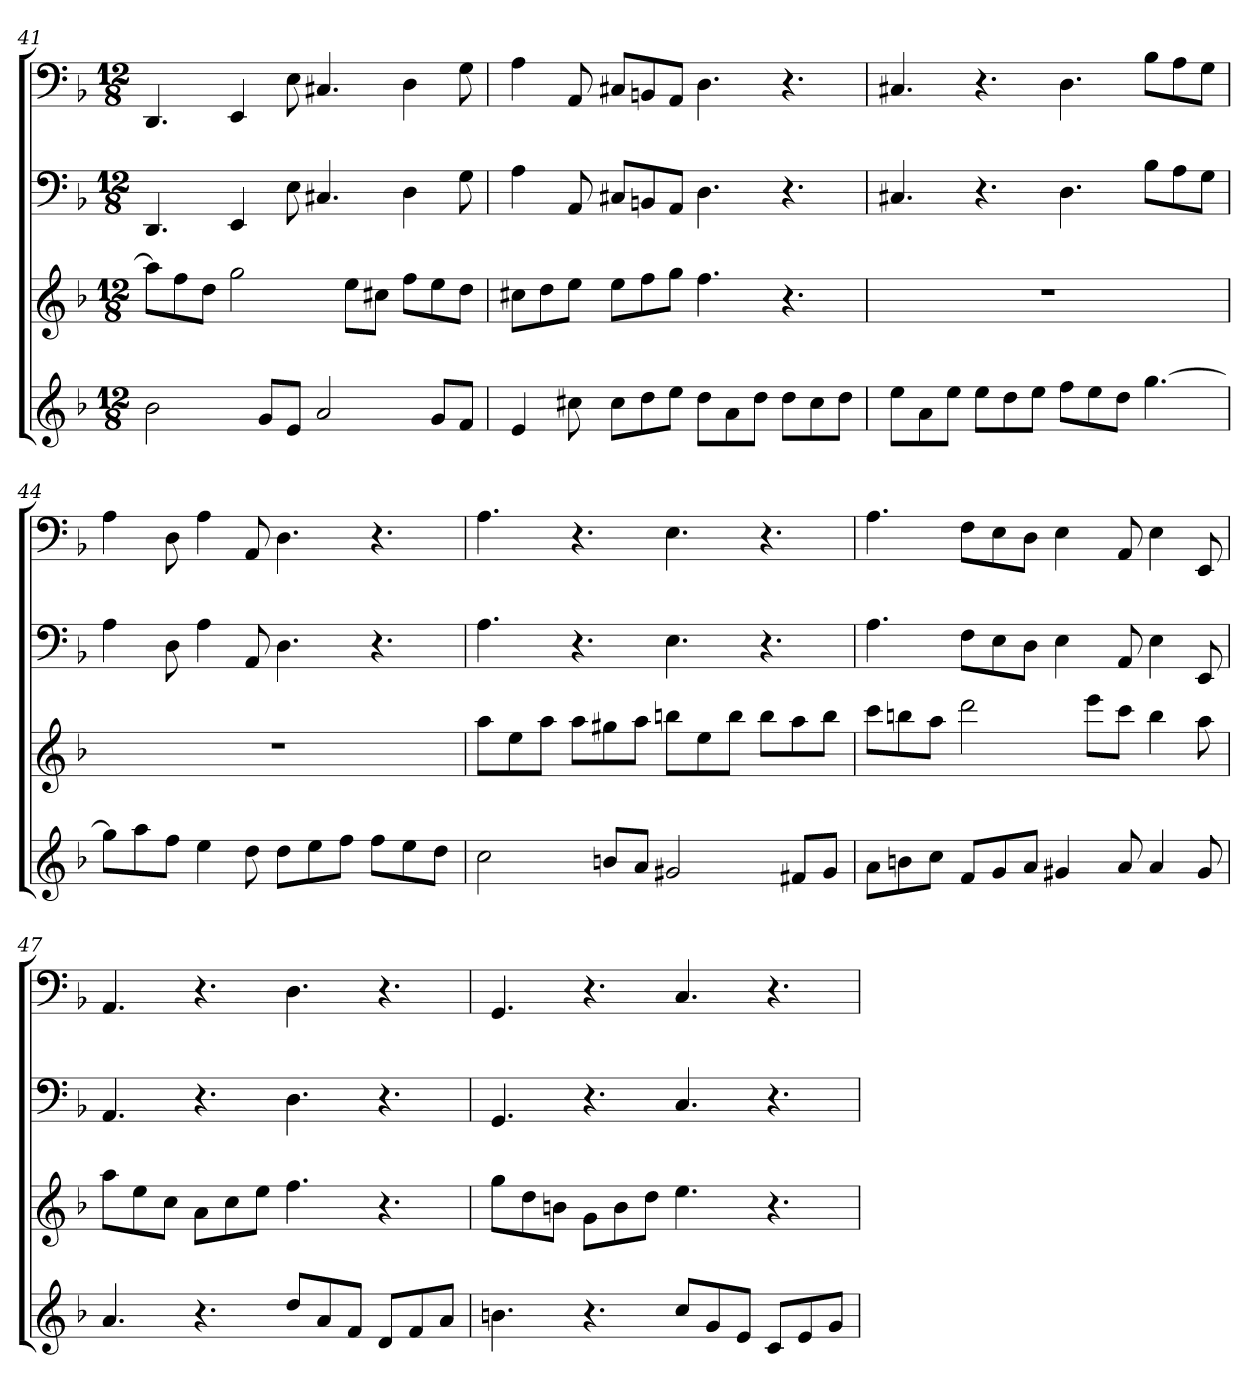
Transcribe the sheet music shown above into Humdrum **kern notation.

**kern	**kern	**kern	**kern
*part4	*part3	*part2	*part1
*staff4	*staff3	*staff2	*staff1
*k[b-]	*k[b-]	*k[b-]	*k[b-]
*d:	*d:	*d:	*d:
*M12/8	*M12/8	*M12/8	*M12/8
=41	=41	=41	=41
2b-	8aaL]	4.DD	4.DD
.	8ff	.	.
.	8ddJ	.	.
.	2gg	4EE	4EE
8gL	.	.	.
8eJ	.	8E	8E
2a	.	4.C#X	4.C#X
.	8eeL	.	.
.	8cc#XJ	.	.
.	8ffL	4D	4D
8gL	8ee	.	.
8fJ	8ddJ	8G	8G
=42	=42	=42	=42
4e	8cc#XL	4A	4A
.	8dd	.	.
8cc#X	8eeJ	8AA	8AA
8cc#L	8eeL	8C#XL	8C#XL
8dd	8ff	8BBn	8BBn
8eeJ	8ggJ	8AAJ	8AAJ
8ddL	4.ff	4.D	4.D
8a	.	.	.
8ddJ	.	.	.
8ddL	4.r	4.r	4.r
8cc#	.	.	.
8ddJ	.	.	.
=43	=43	=43	=43
8eeL	1.r	4.C#X	4.C#X
8a	.	.	.
8eeJ	.	.	.
8eeL	.	4.r	4.r
8dd	.	.	.
8eeJ	.	.	.
8ffL	.	4.D	4.D
8ee	.	.	.
8ddJ	.	.	.
[4.gg	.	8B-L	8B-L
.	.	8A	8A
.	.	8GJ	8GJ
=44	=44	=44	=44
8ggL]	1.r	4A	4A
8aa	.	.	.
8ffJ	.	8D	8D
4ee	.	4A	4A
8dd	.	8AA	8AA
8ddL	.	4.D	4.D
8ee	.	.	.
8ffJ	.	.	.
8ffL	.	4.r	4.r
8ee	.	.	.
8ddJ	.	.	.
=45	=45	=45	=45
2cc	8aaL	4.A	4.A
.	8ee	.	.
.	8aaJ	.	.
.	8aaL	4.r	4.r
8bnL	8gg#X	.	.
8aJ	8aaJ	.	.
2g#X	8bbnL	4.E	4.E
.	8ee	.	.
.	8bbJ	.	.
.	8bbL	4.r	4.r
8f#XL	8aa	.	.
8g#J	8bbJ	.	.
=46	=46	=46	=46
8aL	8cccL	4.A	4.A
8bn	8bbn	.	.
8ccJ	8aaJ	.	.
8fL	2ddd	8FL	8FL
8g	.	8E	8E
8aJ	.	8DJ	8DJ
4g#X	.	4E	4E
.	8eeeL	.	.
8a	8cccJ	8AA	8AA
4a	4bb	4E	4E
8g#	8aa	8EE	8EE
=47	=47	=47	=47
4.a	8aaL	4.AA	4.AA
.	8ee	.	.
.	8ccJ	.	.
4.r	8aL	4.r	4.r
.	8cc	.	.
.	8eeJ	.	.
8ddL	4.ff	4.D	4.D
8a	.	.	.
8fJ	.	.	.
8dL	4.r	4.r	4.r
8f	.	.	.
8aJ	.	.	.
=48	=48	=48	=48
4.bn	8ggL	4.GG	4.GG
.	8dd	.	.
.	8bnJ	.	.
4.r	8gL	4.r	4.r
.	8b	.	.
.	8ddJ	.	.
8ccL	4.ee	4.C	4.C
8g	.	.	.
8eJ	.	.	.
8cL	4.r	4.r	4.r
8e	.	.	.
8gJ	.	.	.
=	=	=	=
*-	*-	*-	*-
